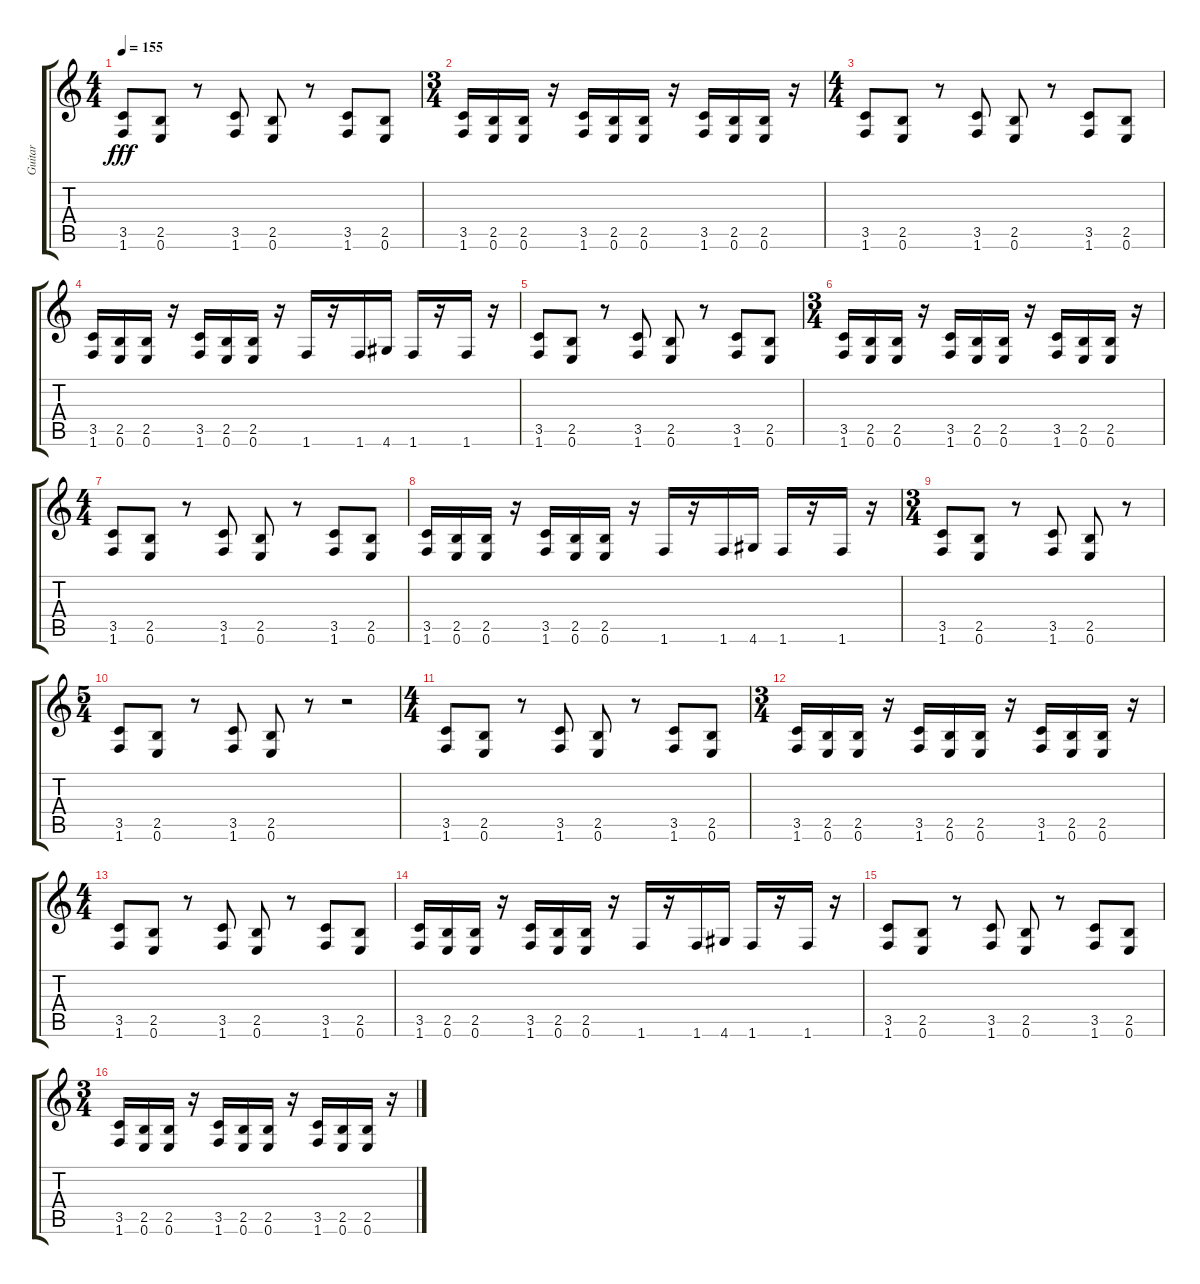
\track ("Guitar" "Guitar") {instrument distortionguitar}
\staff {score tabs}
\tuning (E4 B3 G3 D3 A2 E2) {hide}
\ts (4 4)
\tempo 155
\clef g2
\ks c
(3.5 1.6).8{dy fff instrument distortionguitar} (2.5 0.6).8 r.8 (3.5 1.6).8 (2.5 0.6).8 r.8 (3.5 1.6).8 (2.5 0.6).8 |
\ts (3 4)
(3.5 1.6).16 (2.5 0.6).16 (2.5 0.6).16 r.16 (3.5 1.6).16 (2.5 0.6).16 (2.5 0.6).16 r.16 (3.5 1.6).16 (2.5 0.6).16 (2.5 0.6).16 r.16 |
\ts (4 4)
(3.5 1.6).8 (2.5 0.6).8 r.8 (3.5 1.6).8 (2.5 0.6).8 r.8 (3.5 1.6).8 (2.5 0.6).8 |
(3.5 1.6).16 (2.5 0.6).16 (2.5 0.6).16 r.16 (3.5 1.6).16 (2.5 0.6).16 (2.5 0.6).16 r.16 1.6.16 r.16 1.6.16 4.6.16 1.6.16 r.16 1.6.16 r.16 |
(3.5 1.6).8 (2.5 0.6).8 r.8 (3.5 1.6).8 (2.5 0.6).8 r.8 (3.5 1.6).8 (2.5 0.6).8 |
\ts (3 4)
(3.5 1.6).16 (2.5 0.6).16 (2.5 0.6).16 r.16 (3.5 1.6).16 (2.5 0.6).16 (2.5 0.6).16 r.16 (3.5 1.6).16 (2.5 0.6).16 (2.5 0.6).16 r.16 |
\ts (4 4)
(3.5 1.6).8 (2.5 0.6).8 r.8 (3.5 1.6).8 (2.5 0.6).8 r.8 (3.5 1.6).8 (2.5 0.6).8 |
(3.5 1.6).16 (2.5 0.6).16 (2.5 0.6).16 r.16 (3.5 1.6).16 (2.5 0.6).16 (2.5 0.6).16 r.16 1.6.16 r.16 1.6.16 4.6.16 1.6.16 r.16 1.6.16 r.16 |
\ts (3 4)
(3.5 1.6).8 (2.5 0.6).8 r.8 (3.5 1.6).8 (2.5 0.6).8 r.8 |
\ts (5 4)
(3.5 1.6).8 (2.5 0.6).8 r.8 (3.5 1.6).8 (2.5 0.6).8 r.8 r.2 |
\ts (4 4)
(3.5 1.6).8 (2.5 0.6).8 r.8 (3.5 1.6).8 (2.5 0.6).8 r.8 (3.5 1.6).8 (2.5 0.6).8 |
\ts (3 4)
(3.5 1.6).16 (2.5 0.6).16 (2.5 0.6).16 r.16 (3.5 1.6).16 (2.5 0.6).16 (2.5 0.6).16 r.16 (3.5 1.6).16 (2.5 0.6).16 (2.5 0.6).16 r.16 |
\ts (4 4)
(3.5 1.6).8 (2.5 0.6).8 r.8 (3.5 1.6).8 (2.5 0.6).8 r.8 (3.5 1.6).8 (2.5 0.6).8 |
(3.5 1.6).16 (2.5 0.6).16 (2.5 0.6).16 r.16 (3.5 1.6).16 (2.5 0.6).16 (2.5 0.6).16 r.16 1.6.16 r.16 1.6.16 4.6.16 1.6.16 r.16 1.6.16 r.16 |
(3.5 1.6).8 (2.5 0.6).8 r.8 (3.5 1.6).8 (2.5 0.6).8 r.8 (3.5 1.6).8 (2.5 0.6).8 |
\ts (3 4)
(3.5 1.6).16 (2.5 0.6).16 (2.5 0.6).16 r.16 (3.5 1.6).16 (2.5 0.6).16 (2.5 0.6).16 r.16 (3.5 1.6).16 (2.5 0.6).16 (2.5 0.6).16 r.16
